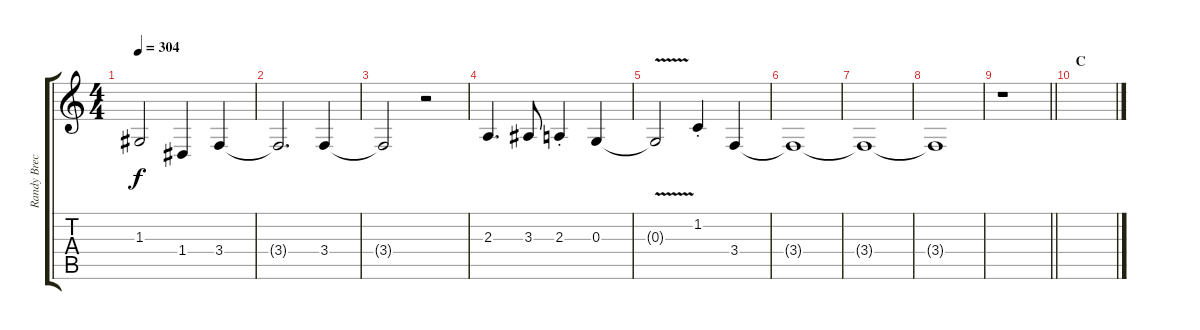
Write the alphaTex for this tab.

\track ("Randy Brecker" "Randy Brec") {instrument trumpet}
\staff {score tabs}
\tuning (E4 B3 G3 D3 A2 E2) {hide}
\ts (4 4)
\tempo 304
\clef g2
\ks c
1.3.2{dy f} 1.4.4 3.4.4 |
3.4{t}.2{d} 3.4.4 |
3.4{t}.2 r.2 |
2.3.4{d} 3.3.8 2.3{st}.4 0.3.4 |
0.3{v t}.2 1.2{st}.4 3.4.4 |
3.4{t}.1 |
3.4{t}.1 |
3.4{t}.1 |
\barLineRight lightlight
r.1 |
\section ("" "C")
